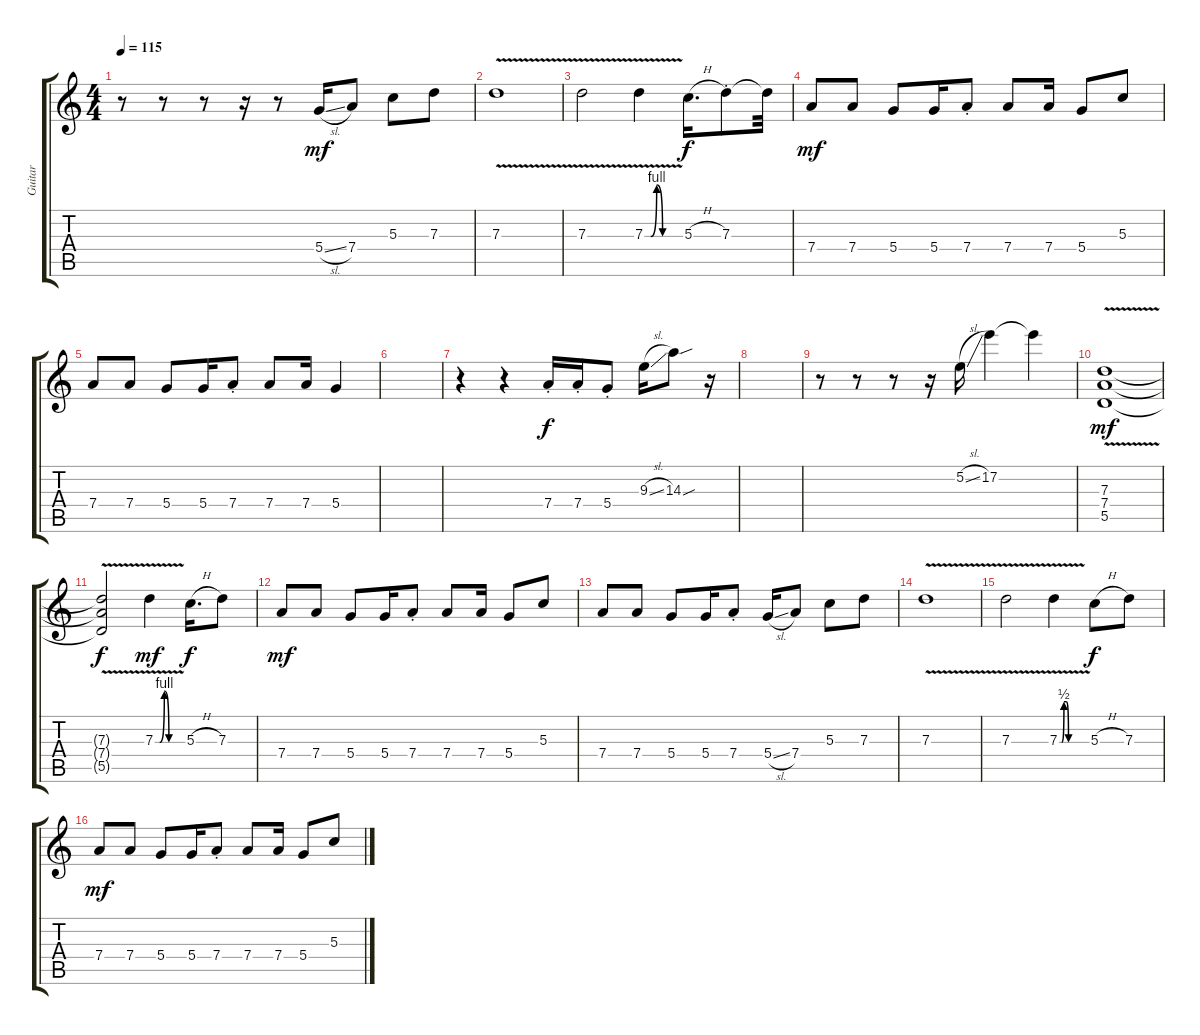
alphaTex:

\track ("Guitar" "Guitar") {instrument distortionguitar}
\staff {score tabs}
\tuning (E4 B3 G3 D3 A2 E2) {hide}
\ts (4 4)
\tempo 115
\clef g2
\ks c
r.8{dy f} r.8 r.8 r.16 r.8 5.4{sl}.16{dy mf} 7.4.8 5.3.8 7.3.8 |
7.3{v}.1 |
7.3{v}.2 7.3{be (custom 0 0 10 0 20 4 30 0 60 0) v}.4 5.3{h}.16{d dy f} 7.3{st}.8 7.3{t}.32 |
7.4.8{dy mf} 7.4.8 5.4.8 5.4.16 7.4{st}.8 7.4.8 7.4.16 5.4.8 5.3.8 |
7.4.8 7.4.8 5.4.8 5.4.16 7.4{st}.8 7.4.8 7.4.16 5.4.4 |
|
r.4 r.4 7.4{st}.16{dy f} 7.4{st}.16 5.4{st}.8 9.3{sl}.16 14.3{sou}.8 r.16 |
|
r.8 r.8 r.8 r.16 5.2{sl}.16 17.2.4 17.2{t}.4 |
(7.3{v} 7.4 5.5).1{dy mf} |
(7.3{v t} 7.4{t} 5.5{t}).2{dy f} 7.3{be (custom 0 0 10 0 20 4 30 0 60 0) v}.4{dy mf} 5.3{h}.16{d dy f} 7.3.8 |
7.4.8{dy mf} 7.4.8 5.4.8 5.4.16 7.4{st}.8 7.4.8 7.4.16 5.4.8 5.3.8 |
7.4.8 7.4.8 5.4.8 5.4.16 7.4{st}.8 5.4{sl}.16 7.4.8 5.3.8 7.3.8 |
7.3{v}.1 |
7.3{v}.2 7.3{be (custom 0 0 5 0 10 2 15 2 20 0 23 0 25 0 30 0 35 0 40 0 60 0) v}.4 5.3{h}.8{dy f} 7.3.8 |
7.4.8{dy mf} 7.4.8 5.4.8 5.4.16 7.4{st}.8 7.4.8 7.4.16 5.4.8 5.3.8
